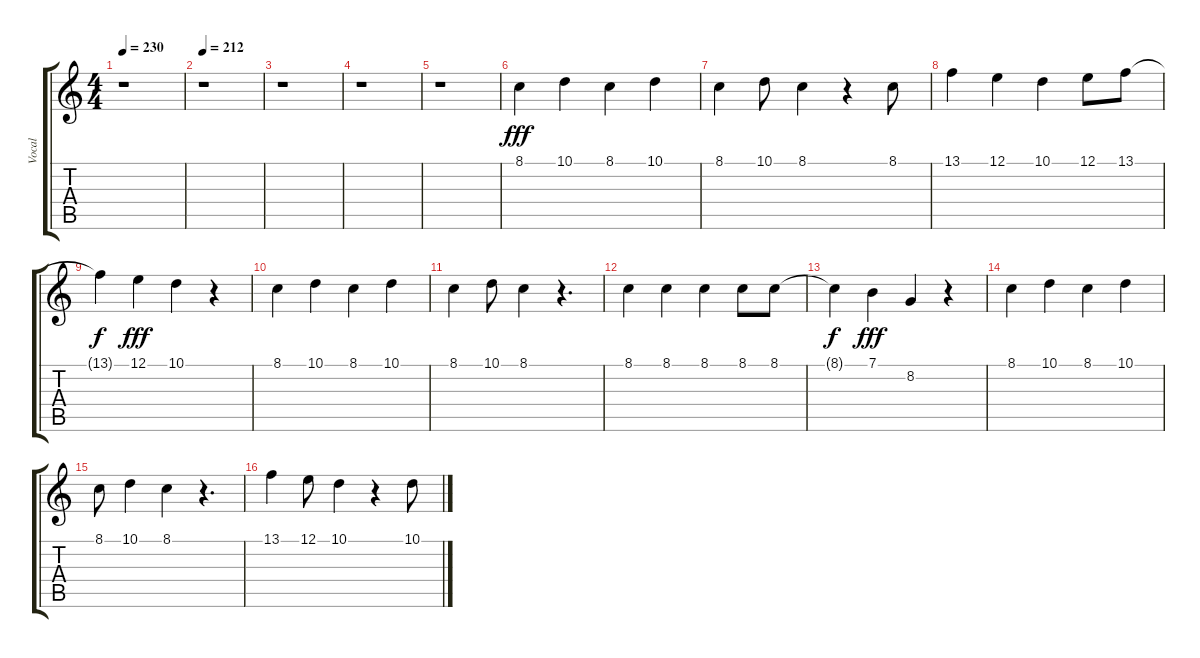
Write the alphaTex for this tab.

\track ("Vocal" "Vocal") {instrument lead6voice}
\staff {score tabs}
\tuning (E4 B3 G3 D3 A2 E2) {hide}
\ts (4 4)
\tempo 230
\clef g2
\ks c
r.1{dy fff instrument lead6voice} |
\tempo 212
r.1 |
r.1 |
r.1 |
r.1 |
8.1.4 10.1.4 8.1.4 10.1.4 |
8.1.4 10.1.8 8.1.4 r.4 8.1.8 |
13.1.4 12.1.4 10.1.4 12.1.8 13.1.8 |
13.1{t}.4{dy f} 12.1.4{dy fff} 10.1.4 r.4 |
8.1.4 10.1.4 8.1.4 10.1.4 |
8.1.4 10.1.8 8.1.4 r.4{d} |
8.1.4 8.1.4 8.1.4 8.1.8 8.1.8 |
8.1{t}.4{dy f} 7.1.4{dy fff} 8.2.4 r.4 |
8.1.4 10.1.4 8.1.4 10.1.4 |
8.1.8 10.1.4 8.1.4 r.4{d} |
13.1.4 12.1.8 10.1.4 r.4 10.1.8
